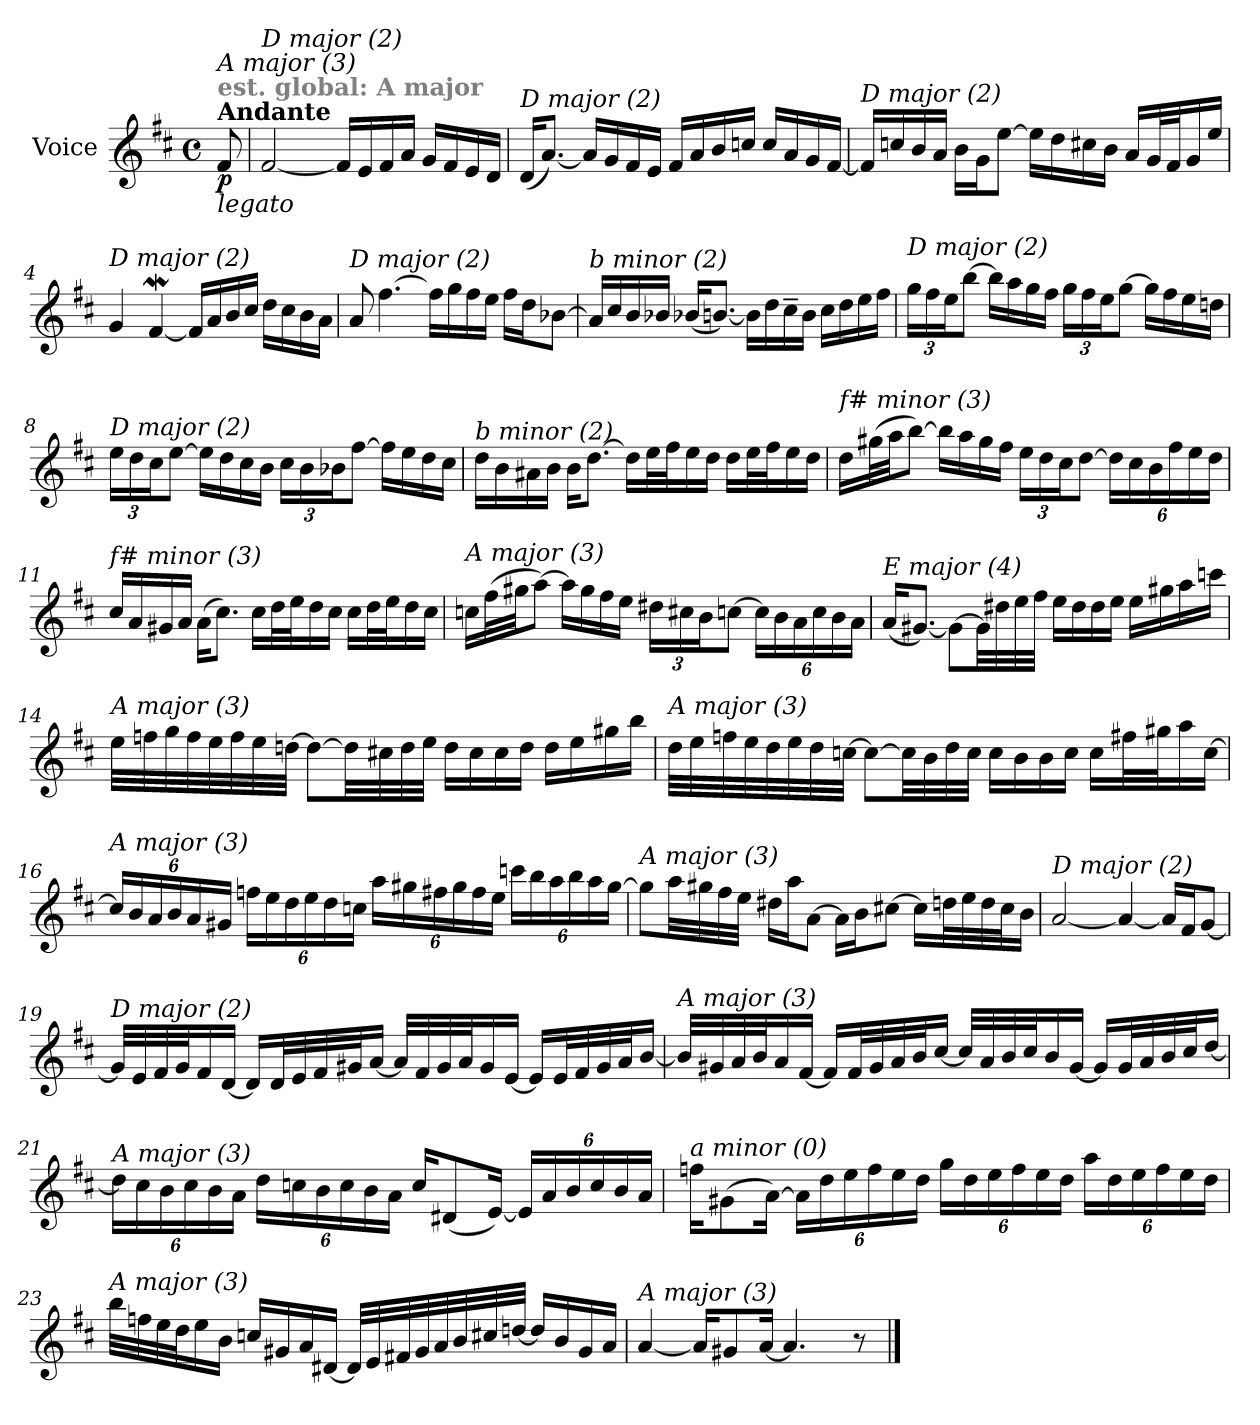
**kern	**dynam
*part1	*part1
*staff1	*staff1
*I"Voice	*
*I'V	*
*clefG2	*
*k[f#c#]	*
*M4/4	*
*met(c)	*
=	=
!LO:TX:a:B:t=Andante	!
!LO:TX:b:i:t=legato	!
!LO:TX:a:B:color=#808080:t=est. global&colon; A major	!
!LO:TX:i:t=A major (3)	!
!	!LO:DY:b
8f#/	p
=1	=1
!LO:TX:i:t=D major (2)	!
[2f#/	.
16f#/LL]	.
16e/	.
16f#/	.
16a/JJ	.
16g/LL	.
16f#/	.
16e/	.
16d/JJ	.
=2	=2
!LO:TX:i:t=D major (2)	!
(<16d/KL	.
[8.a/J)	.
16a/LL]	.
16g/	.
16f#/	.
16e/JJ	.
16f#/LL	.
16a/	.
16b/	.
16ccn/JJ	.
16cc/LL	.
16a/	.
16g/	.
[16f#/JJ	.
!!LO:LB:g=z
=3	=3
!LO:TX:i:t=D major (2)	!
16f#/LL]	.
16ccn/	.
16b/	.
16a/JJ	.
16b\LL	.
16g\J	.
[8ee\J	.
16ee\LL]	.
16dd\	.
16cc#X\	.
16b\JJ	.
16a/LL	.
32g/L	.
32f#/J	.
16g/	.
16ee/JJ	.
=4	=4
!LO:TX:i:t=D major (2)	!
4g/	.
[4f#W/	.
16f#/LL]	.
16a/	.
16b/	.
16cc#/JJ	.
16dd\LL	.
16cc#\	.
16b\	.
16a\JJ	.
!!LO:LB:g=z
=5	=5
!LO:TX:i:t=D major (2)	!
8a/	.
[4.ff#\	.
16ff#\LL]	.
16gg\	.
16ff#\	.
16ee\JJ	.
16ff#\LL	.
16dd\J	.
[8b-Xi\J	.
=6	=6
!LO:TX:i:t=b minor (2)	!
16a#/LL]	.
16cc#/	.
16b/	.
16b-Xi/JJ	.
(<16b-Xi/KL	.
[8.b/J)	.
16b\LL]	.
16dd\	.
16cc#~\	.
16b\JJ	.
16cc#\LL	.
16dd\	.
16ee\	.
16ff#\JJ	.
!!LO:LB:g=z
=7	=7
*Xbrackettup	*
!LO:TX:i:t=D major (2)	!
24gg\LL	.
24ff#\	.
24ee\J	.
[8bb\J	.
16bb\LL]	.
16aa\	.
16gg\	.
16ff#\JJ	.
24gg\LL	.
24ff#\	.
24ee\J	.
[8gg\J	.
16gg\LL]	.
16ff#\	.
16ee\	.
16ddn\JJ	.
=8	=8
!LO:TX:i:t=D major (2)	!
24ee\LL	.
24dd\	.
24cc#\J	.
[8ee\J	.
16ee\LL]	.
16dd\	.
16cc#\	.
16b\JJ	.
24cc#\LL	.
24b\	.
24b-Xi\J	.
[8ff#\J	.
16ff#\LL]	.
16ee\	.
16dd\	.
16cc#\JJ	.
!!LO:LB:g=z
=9	=9
!LO:TX:i:t=b minor (2)	!
16dd\LL	.
16b\	.
16a#Xj\	.
16b\JJ	.
16b\KL	.
[8.dd\J	.
16dd\LL]	.
32ee\L	.
32ff#\J	.
16ee\	.
16dd\JJ	.
16dd\LL	.
32ee\L	.
32ff#\J	.
16ee\	.
16dd\JJ	.
=10	=10
!LO:TX:i:t=f# minor (3)	!
16dd\LL	.
(>32gg#X\L	.
32aa\JJ	.
[8bb\J)	.
16bb\LL]	.
16aa\	.
16gg#\	.
16ff#\JJ	.
24ee\LL	.
24dd\	.
24cc#\J	.
[8dd\J	.
24dd\LL]	.
24cc#\	.
24b\	.
24ff#\	.
24ee\	.
24dd\JJ	.
!!LO:LB:g=z
=11	=11
!LO:TX:i:t=f# minor (3)	!
16cc#/LL	.
16a/	.
16g#X/	.
16a/JJ	.
(>16a\KL	.
8.cc#\J)	.
16cc#\LL	.
32dd\L	.
32ee\J	.
16dd\	.
16cc#\JJ	.
16cc#\LL	.
32dd\L	.
32ee\J	.
16dd\	.
16cc#\JJ	.
=12	=12
!LO:TX:i:t=A major (3)	!
16ccn\LL	.
(>32ff#\L	.
32gg#X\JJ	.
[8aa\J)	.
16aa\LL]	.
16gg#\	.
16ff#\	.
16ee\JJ	.
24dd#X\LL	.
24cc#X\	.
24b\J	.
[8ccn\J	.
24cc\LL]	.
24b\	.
24a\	.
24cc\	.
24b\	.
24a\JJ	.
!!LO:LB:g=z
=13	=13
!LO:TX:i:t=E major (4)	!
(<16a/KL	.
[8.g#X/J)	.
8g#\L_	.
32g#\LL]	.
32dd#X\	.
32ee\	.
32ff#\JJJ	.
16ee\LL	.
16dd#\	.
16dd#\	.
16ee\JJ	.
16ee\LL	.
16gg#X\	.
16aa\	.
16cccn\JJ	.
=14	=14
!LO:TX:i:t=A major (3)	!
32ee\LLL	.
32ffn\	.
32gg\	.
32ff\	.
32ee\	.
32ff\	.
32ee\	.
[32ddn\JJJ	.
8dd\L_	.
32dd\LL]	.
32cc#X\	.
32dd\	.
32ee\JJJ	.
16dd\LL	.
16cc#\	.
16cc#\	.
16dd\JJ	.
16dd\LL	.
16ee\	.
16gg#X\	.
16bb\JJ	.
!!LO:LB:g=z
=15	=15
!LO:TX:i:t=A major (3)	!
32dd\LLL	.
32ee\	.
32ffn\	.
32ee\	.
32dd\	.
32ee\	.
32dd\	.
[32ccn\JJJ	.
8cc\L_	.
32cc\LL]	.
32b\	.
32dd\	.
32cc\JJJ	.
16cc\LL	.
16b\	.
16b\	.
16cc\JJ	.
16cc\LL	.
32ff#X\L	.
32gg#X\J	.
16aa\	.
[16cc\JJ	.
=16	=16
!LO:TX:i:t=A major (3)	!
24cc/LL]	.
24b/	.
24a/	.
24b/	.
24a/	.
24g#X/JJ	.
24ffn\LL	.
24ee\	.
24dd\	.
24ee\	.
24dd\	.
24ccn\JJ	.
24aa\LL	.
24gg#X\	.
24ff#X\	.
24gg#\	.
24ff#\	.
24ee\JJ	.
24cccn\LL	.
24bb\	.
24aa\	.
24bb\	.
24aa\	.
[24gg#\JJ	.
!!LO:LB:g=z
=17	=17
!LO:TX:i:t=A major (3)	!
8gg#\L]	.
32aa\LL	.
32gg#X\	.
32ff#\	.
32ee\JJJ	.
16dd#X\LL	.
16aa\J	.
[8a\J	.
16a\LL]	.
16b\J	.
[8cc#X\J	.
16cc#\LL]	.
32ddn\L	.
32ee\	.
32dd\	.
32cc#\J	.
16b\JJ	.
=18	=18
!LO:TX:i:t=D major (2)	!
[2a/	.
4a/_	.
16a/LL]	.
16f#/J	.
[8g/J	.
!!LO:LB:g=z
=19	=19
!LO:TX:i:t=D major (2)	!
32g/LLL]	.
32e/	.
32f#/	.
32g/J	.
16f#/	.
[16d/JJ	.
16d/LL]	.
32d/L	.
32e/	.
32f#/	.
32g#X/J	.
[16a/JJ	.
32a/LLL]	.
32f#/	.
32g#/	.
32a/J	.
16g#/	.
[16e/JJ	.
16e/LL]	.
32e/L	.
32f#/	.
32g#/	.
32a/J	.
[16b/JJ	.
=20	=20
!LO:TX:i:t=A major (3)	!
32b/LLL]	.
32g#X/	.
32a/	.
32b/J	.
16a/	.
[16f#/JJ	.
16f#/LL]	.
32f#/L	.
32g#/	.
32a/	.
32b/J	.
[16cc#/JJ	.
32cc#/LLL]	.
32a/	.
32b/	.
32cc#/J	.
16b/	.
[16g#/JJ	.
16g#/LL]	.
32g#/L	.
32a/	.
32b/	.
32cc#/J	.
[16dd/JJ	.
!!LO:LB:g=z
=21	=21
!LO:TX:i:t=A major (3)	!
24dd\LL]	.
24cc#\	.
24b\	.
24cc#\	.
24b\	.
24a\JJ	.
24dd\LL	.
24ccn\	.
24b\	.
24cc\	.
24b\	.
24a\JJ	.
16cc/KL	.
(<8d#X/	.
[16e/Jk)	.
24e/LL]	.
24a/	.
24b/	.
24cc/	.
24b/	.
24a/JJ	.
=22	=22
!LO:TX:i:t=a minor (0)	!
16ffn\KL	.
(>8g#X\	.
[16a\Jk)	.
24a\LL]	.
24dd\	.
24ee\	.
24ff\	.
24ee\	.
24dd\JJ	.
24gg\LL	.
24dd\	.
24ee\	.
24ff\	.
24ee\	.
24dd\JJ	.
24aa\LL	.
24dd\	.
24ee\	.
24ff\	.
24ee\	.
24dd\JJ	.
!!LO:LB:g=z
=23	=23
!LO:TX:i:t=A major (3)	!
32bb\LLL	.
32ffn\	.
32ee\	.
32dd\J	.
16ee\	.
16b\JJ	.
16ccn/LL	.
16g#X/	.
16a/	.
[16d#X/JJ	.
32d#/LLL]	.
32e/	.
32f#X/	.
32g#/	.
32a/	.
32b/	.
32cc#X/	.
[32ddn/JJJ	.
16dd/LL]	.
16b/	.
16g#/	.
16a/JJ	.
=24	=24
!LO:TX:i:t=A major (3)	!
[4a/	.
16a/KL]	.
8g#X/	.
[16a/Jk	.
4.a/]	.
8r	.
==	==
*-	*-
